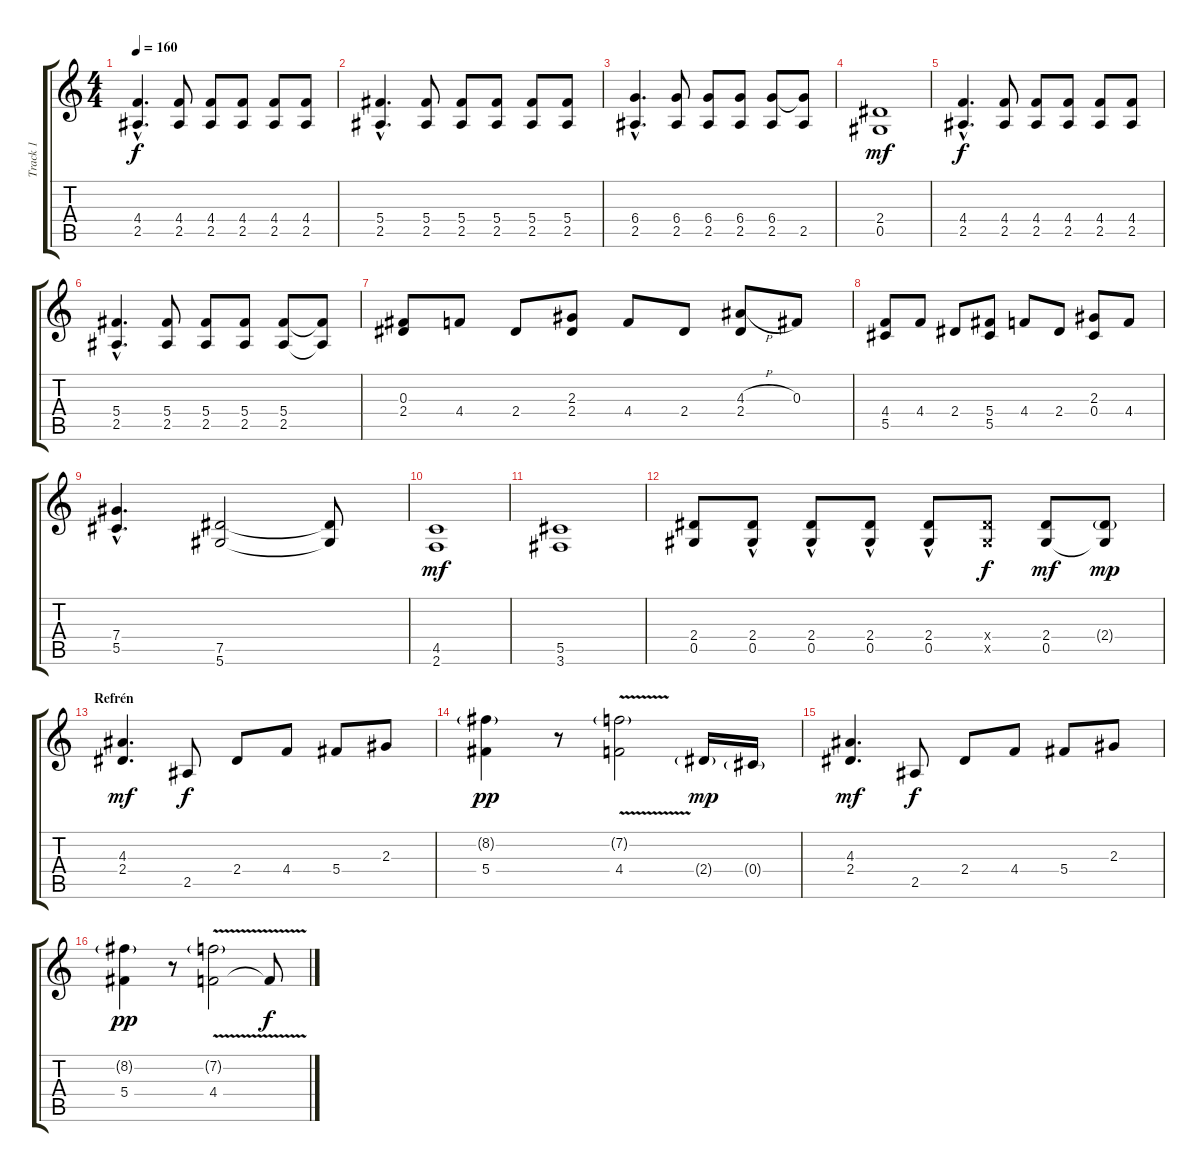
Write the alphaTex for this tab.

\track ("Track 1" "Track 1") {instrument overdrivenguitar}
\staff {score tabs}
\tuning (Eb4 Bb3 Gb3 Db3 Ab2 Eb2) {hide}
\ts (4 4)
\tempo 160
\clef g2
\ks c
(4.4{hac} 2.5{hac}).4{d dy f} (4.4 2.5).8 (4.4 2.5).8 (4.4 2.5).8 (4.4 2.5).8 (4.4 2.5).8 |
(5.4{hac} 2.5{hac}).4{d} (5.4 2.5).8 (5.4 2.5).8 (5.4 2.5).8 (5.4 2.5).8 (5.4 2.5).8 |
(6.4{hac} 2.5{hac}).4{d} (6.4 2.5).8 (6.4 2.5).8 (6.4 2.5).8 (6.4 2.5).8 (6.4{t} 2.5).8 |
(2.4 0.5).1{dy mf} |
(4.4{hac} 2.5{hac}).4{d dy f} (4.4 2.5).8 (4.4 2.5).8 (4.4 2.5).8 (4.4 2.5).8 (4.4 2.5).8 |
(5.4{hac} 2.5{hac}).4{d} (5.4 2.5).8 (5.4 2.5).8 (5.4 2.5).8 (5.4 2.5).8 (5.4{t} 2.5{t}).8 |
(0.3 2.4).8 4.4.8 2.4.8 (2.3 2.4).8 4.4.8 2.4.8 (4.3{h} 2.4).8 0.3.8 |
(4.4 5.5).8 4.4.8 2.4.8 (5.4 5.5).8 4.4.8 2.4.8 (2.3 0.4).8 4.4.8 |
(7.4{hac} 5.5{hac}).4{d} (7.5 5.6).2 (7.5{t} 5.6{t}).8 |
(4.5 2.6).1{dy mf} |
(5.5 3.6).1 |
(2.4 0.5).8 (2.4 0.5{hac}).8 (2.4 0.5{hac}).8 (2.4 0.5{hac}).8 (2.4 0.5{hac}).8 (2.4{x} 0.5{x}).8{dy f} (2.4 0.5).8{dy mf} (2.4{g} 0.5{t}).8{dy mp} |
\section ("" "Refrén")
(4.3 2.4).4{d dy mf} 2.5.8{dy f} 2.4.8 4.4.8 5.4.8 2.3.8 |
(8.2{g} 5.4).4{dy pp} r.8 (7.2{v g} 4.4{v}).2 2.4{g}.16{dy mp} 0.4{g}.16 |
(4.3 2.4).4{d dy mf} 2.5.8{dy f} 2.4.8 4.4.8 5.4.8 2.3.8 |
(8.2{g} 5.4).4{dy pp} r.8 (7.2{v g} 4.4{v}).2 4.4{t}.8{dy f}
